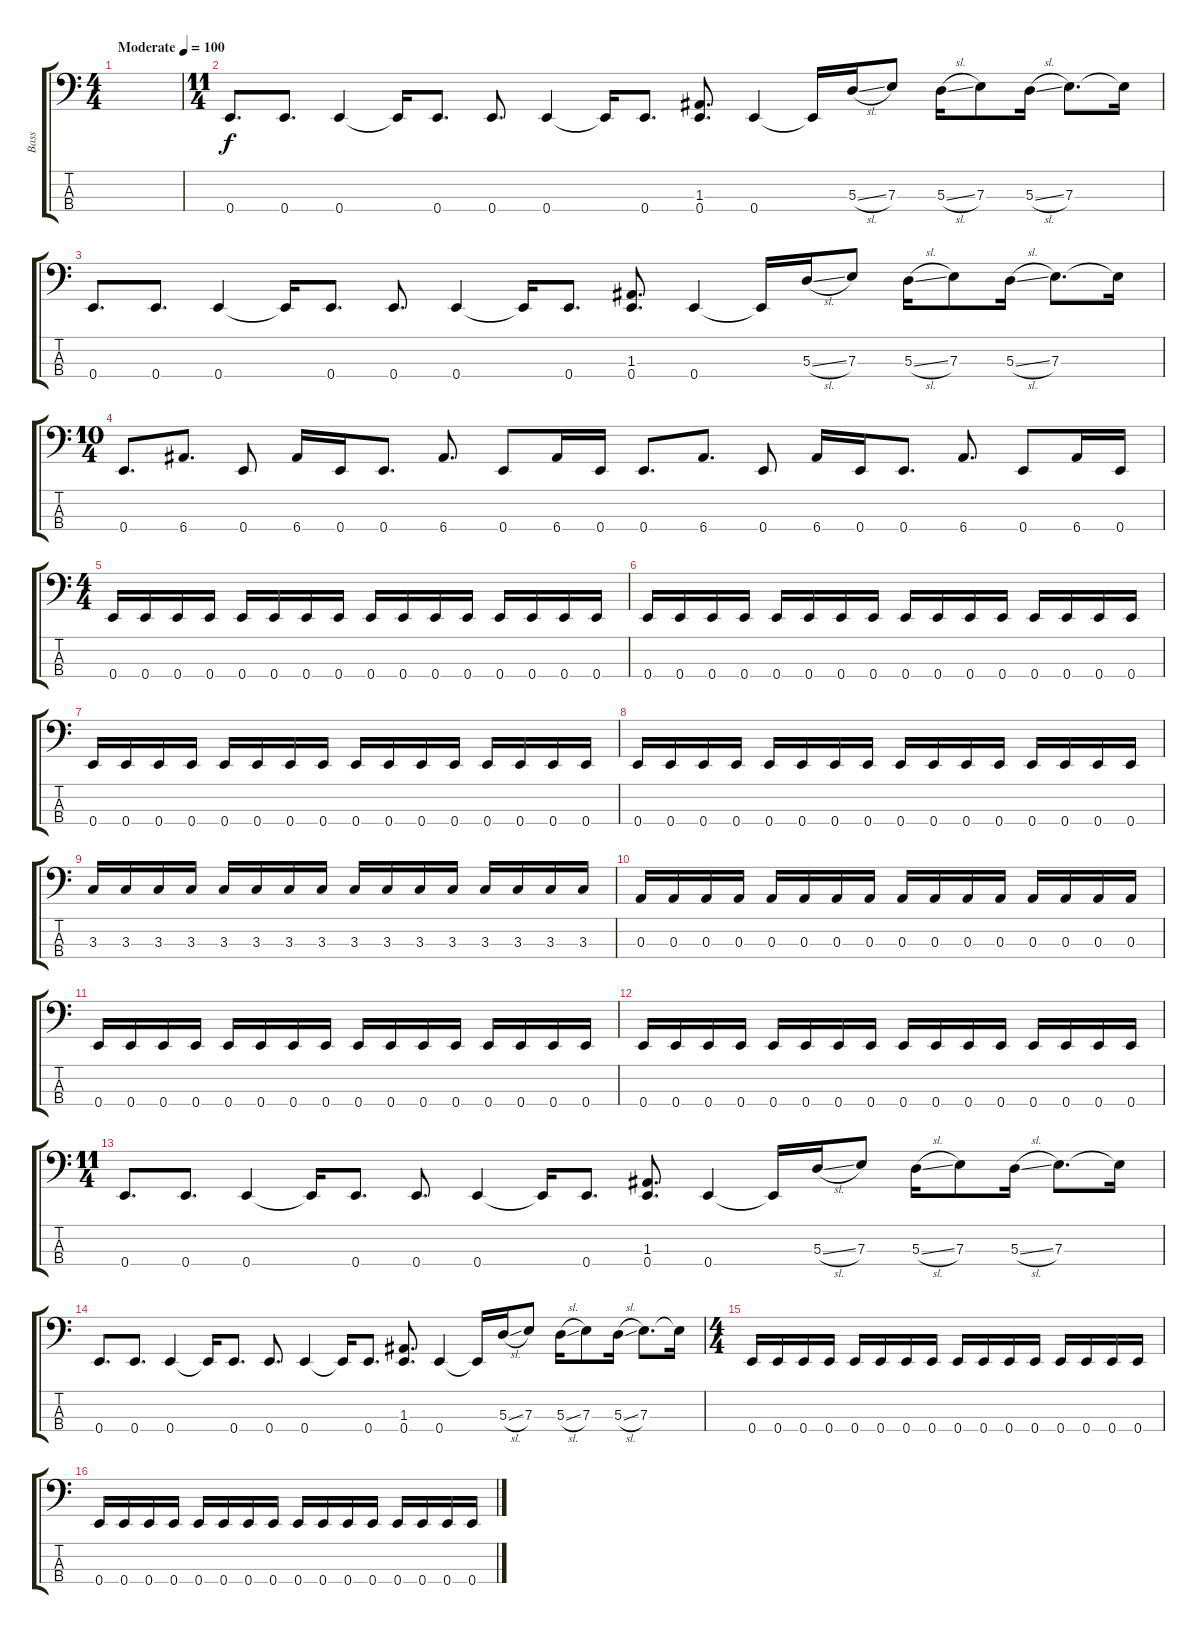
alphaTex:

\track ("Bass" "Bass") {instrument slapbass2}
\staff {score tabs}
\tuning (G2 D2 A1 E1) {hide}
\ts (4 4)
\tempo (100 "Moderate")
\clef f4
\ks c
|
\ts (11 4)
0.4.8{d} 0.4.8{d} 0.4.4 0.4{t}.16 0.4.8{d} 0.4.8{d} 0.4.4 0.4{t}.16 0.4.8{d} (1.3 0.4).8{d} 0.4.4 0.4{t}.16 5.3{sl}.16 7.3.8 5.3{sl}.16 7.3.8 5.3{sl}.16 7.3.8{d} 7.3{t}.16 |
0.4.8{d} 0.4.8{d} 0.4.4 0.4{t}.16 0.4.8{d} 0.4.8{d} 0.4.4 0.4{t}.16 0.4.8{d} (1.3 0.4).8{d} 0.4.4 0.4{t}.16 5.3{sl}.16 7.3.8 5.3{sl}.16 7.3.8 5.3{sl}.16 7.3.8{d} 7.3{t}.16 |
\ts (10 4)
0.4.8{d} 6.4.8{d} 0.4.8 6.4.16 0.4.16 0.4.8{d} 6.4.8{d} 0.4.8 6.4.16 0.4.16 0.4.8{d} 6.4.8{d} 0.4.8 6.4.16 0.4.16 0.4.8{d} 6.4.8{d} 0.4.8 6.4.16 0.4.16 |
\ts (4 4)
0.4.16 0.4.16 0.4.16 0.4.16 0.4.16 0.4.16 0.4.16 0.4.16 0.4.16 0.4.16 0.4.16 0.4.16 0.4.16 0.4.16 0.4.16 0.4.16 |
0.4.16 0.4.16 0.4.16 0.4.16 0.4.16 0.4.16 0.4.16 0.4.16 0.4.16 0.4.16 0.4.16 0.4.16 0.4.16 0.4.16 0.4.16 0.4.16 |
0.4.16 0.4.16 0.4.16 0.4.16 0.4.16 0.4.16 0.4.16 0.4.16 0.4.16 0.4.16 0.4.16 0.4.16 0.4.16 0.4.16 0.4.16 0.4.16 |
0.4.16 0.4.16 0.4.16 0.4.16 0.4.16 0.4.16 0.4.16 0.4.16 0.4.16 0.4.16 0.4.16 0.4.16 0.4.16 0.4.16 0.4.16 0.4.16 |
3.3.16 3.3.16 3.3.16 3.3.16 3.3.16 3.3.16 3.3.16 3.3.16 3.3.16 3.3.16 3.3.16 3.3.16 3.3.16 3.3.16 3.3.16 3.3.16 |
0.3.16 0.3.16 0.3.16 0.3.16 0.3.16 0.3.16 0.3.16 0.3.16 0.3.16 0.3.16 0.3.16 0.3.16 0.3.16 0.3.16 0.3.16 0.3.16 |
0.4.16 0.4.16 0.4.16 0.4.16 0.4.16 0.4.16 0.4.16 0.4.16 0.4.16 0.4.16 0.4.16 0.4.16 0.4.16 0.4.16 0.4.16 0.4.16 |
0.4.16 0.4.16 0.4.16 0.4.16 0.4.16 0.4.16 0.4.16 0.4.16 0.4.16 0.4.16 0.4.16 0.4.16 0.4.16 0.4.16 0.4.16 0.4.16 |
\ts (11 4)
0.4.8{d} 0.4.8{d} 0.4.4 0.4{t}.16 0.4.8{d} 0.4.8{d} 0.4.4 0.4{t}.16 0.4.8{d} (1.3 0.4).8{d} 0.4.4 0.4{t}.16 5.3{sl}.16 7.3.8 5.3{sl}.16 7.3.8 5.3{sl}.16 7.3.8{d} 7.3{t}.16 |
0.4.8{d} 0.4.8{d} 0.4.4 0.4{t}.16 0.4.8{d} 0.4.8{d} 0.4.4 0.4{t}.16 0.4.8{d} (1.3 0.4).8{d} 0.4.4 0.4{t}.16 5.3{sl}.16 7.3.8 5.3{sl}.16 7.3.8 5.3{sl}.16 7.3.8{d} 7.3{t}.16 |
\ts (4 4)
0.4.16 0.4.16 0.4.16 0.4.16 0.4.16 0.4.16 0.4.16 0.4.16 0.4.16 0.4.16 0.4.16 0.4.16 0.4.16 0.4.16 0.4.16 0.4.16 |
0.4.16 0.4.16 0.4.16 0.4.16 0.4.16 0.4.16 0.4.16 0.4.16 0.4.16 0.4.16 0.4.16 0.4.16 0.4.16 0.4.16 0.4.16 0.4.16
